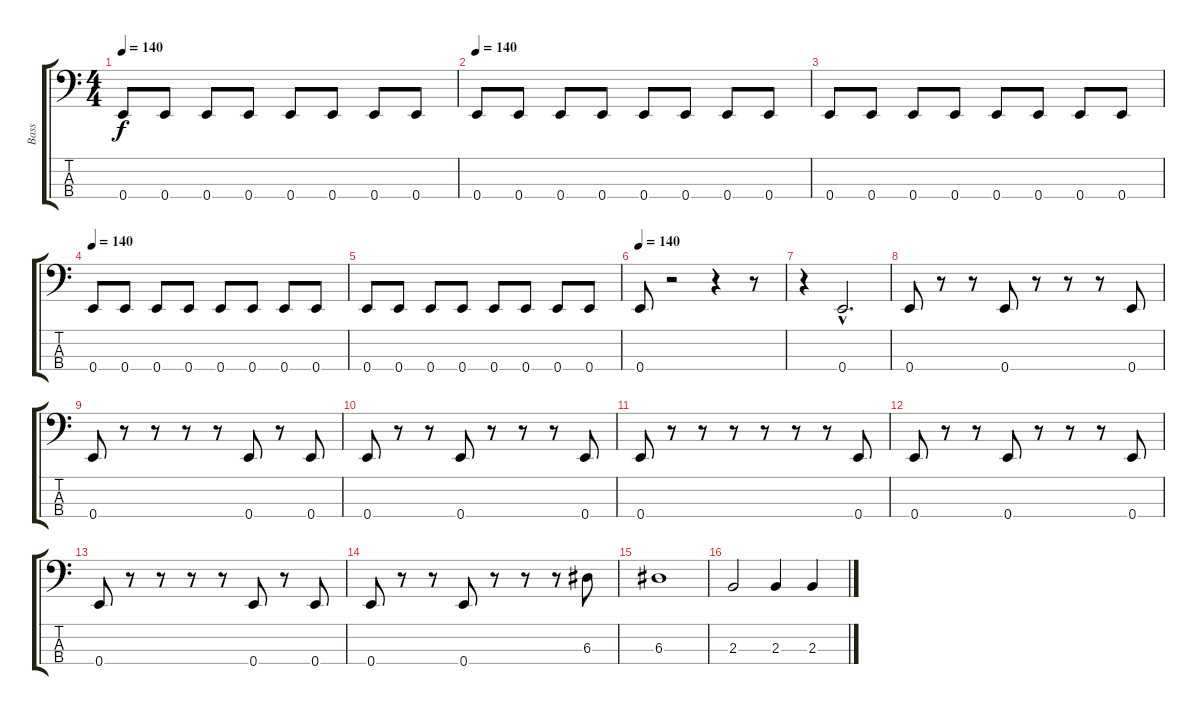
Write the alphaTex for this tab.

\track ("Bass" "Bass") {instrument electricbassfinger}
\staff {score tabs}
\tuning (G2 D2 A1 E1) {hide}
\ts (4 4)
\tempo 140
\clef f4
\ks c
0.4.8{dy f instrument electricbasspick} 0.4.8 0.4.8 0.4.8 0.4.8 0.4.8 0.4.8 0.4.8 |
\tempo 140
0.4.8{instrument electricbasspick} 0.4.8 0.4.8 0.4.8 0.4.8 0.4.8 0.4.8 0.4.8 |
0.4.8{instrument electricbasspick} 0.4.8 0.4.8 0.4.8 0.4.8 0.4.8 0.4.8 0.4.8 |
\tempo 140
0.4.8{instrument electricbasspick} 0.4.8 0.4.8 0.4.8 0.4.8 0.4.8 0.4.8 0.4.8 |
0.4.8{instrument electricbasspick} 0.4.8 0.4.8 0.4.8 0.4.8 0.4.8 0.4.8 0.4.8 |
\tempo 140
0.4.8 r.2 r.4 r.8 |
r.4 0.4{hac}.2{d volume 15 instrument slapbass2} |
0.4.8{volume 15 instrument slapbass2} r.8 r.8 0.4.8 r.8 r.8 r.8 0.4.8 |
0.4.8{volume 15 instrument slapbass2} r.8 r.8 r.8 r.8 0.4.8 r.8 0.4.8 |
0.4.8{volume 15 instrument slapbass2} r.8 r.8 0.4.8 r.8 r.8 r.8 0.4.8 |
0.4.8{volume 15 instrument slapbass2} r.8 r.8 r.8 r.8 r.8 r.8 0.4.8 |
0.4.8{volume 15 instrument slapbass2} r.8 r.8 0.4.8 r.8 r.8 r.8 0.4.8 |
0.4.8{volume 15 instrument slapbass2} r.8 r.8 r.8 r.8 0.4.8 r.8 0.4.8 |
0.4.8{volume 15 instrument slapbass2} r.8 r.8 0.4.8 r.8 r.8 r.8 6.3.8 |
6.3.1{volume 15 instrument slapbass2} |
2.3.2{volume 15 instrument electricbassfinger} 2.3.4 2.3{ss}.4
